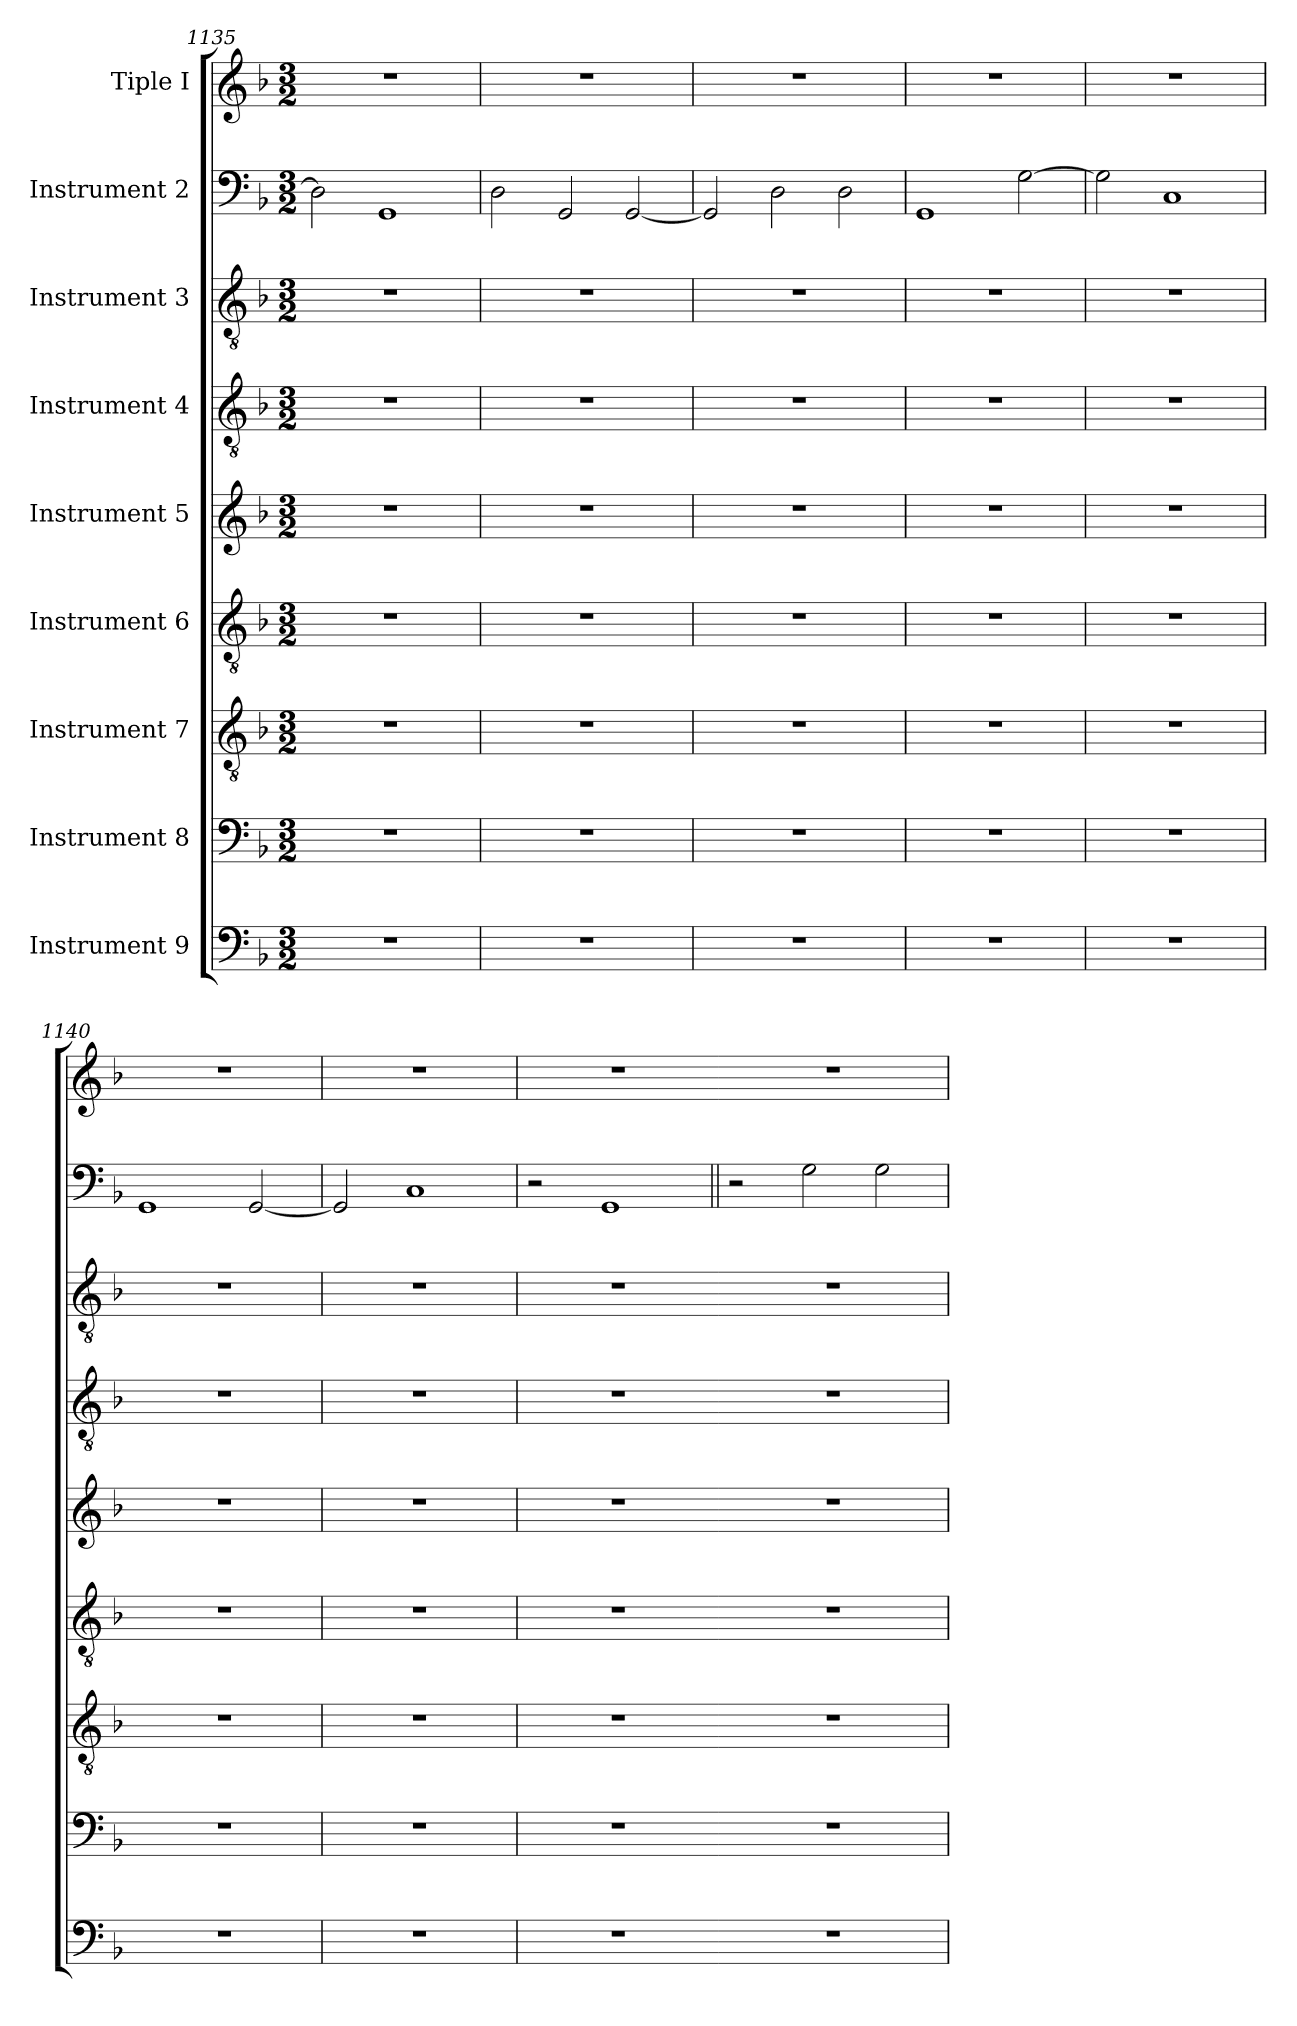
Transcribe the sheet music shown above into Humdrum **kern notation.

**kern	**kern	**kern	**kern	**kern	**kern	**kern	**kern	**text	**kern
*part9	*part8	*part7	*part6	*part5	*part4	*part3	*part2	*part2	*part1
*staff9	*staff8	*staff7	*staff6	*staff5	*staff4	*staff3	*staff2	*staff2	*staff1
*I"Instrument 9	*I"Instrument 8	*I"Instrument 7	*I"Instrument 6	*I"Instrument 5	*I"Instrument 4	*I"Instrument 3	*I"Instrument 2	*	*I"Tiple I
*clefF4	*clefF4	*clefGv2	*clefGv2	*clefG2	*clefGv2	*clefGv2	*clefF4	*	*clefG2
*k[b-]	*k[b-]	*k[b-]	*k[b-]	*k[b-]	*k[b-]	*k[b-]	*k[b-]	*	*k[b-]
*F:	*F:	*F:	*F:	*F:	*F:	*F:	*F:	*	*F:
*M3/2	*M3/2	*M3/2	*M3/2	*M3/2	*M3/2	*M3/2	*M3/2	*	*M3/2
=1135	=1135	=1135	=1135	=1135	=1135	=1135	=1135	=1135	=1135
!	!	!	!	!	!	!	!	!LO:LY:b:cj	!
1.r	1.r	1.r	1.r	1.r	1.r	1.r	2D\]	.	1.r
!	!	!	!	!	!	!	!	!LO:LY:b:cj	!
.	.	.	.	.	.	.	1GG	.	.
=1136	=1136	=1136	=1136	=1136	=1136	=1136	=1136	=1136	=1136
!	!	!	!	!	!	!	!	!LO:LY:b:cj	!
1.r	1.r	1.r	1.r	1.r	1.r	1.r	2D\	.	1.r
!	!	!	!	!	!	!	!	!LO:LY:b:cj	!
.	.	.	.	.	.	.	2GG/	.	.
!	!	!	!	!	!	!	!	!LO:LY:b:cj	!
.	.	.	.	.	.	.	[<2GG/	.	.
=1137	=1137	=1137	=1137	=1137	=1137	=1137	=1137	=1137	=1137
!	!	!	!	!	!	!	!	!LO:LY:b:cj	!
1.r	1.r	1.r	1.r	1.r	1.r	1.r	2GG/]	.	1.r
!	!	!	!	!	!	!	!	!LO:LY:b:cj	!
.	.	.	.	.	.	.	2D\	.	.
!	!	!	!	!	!	!	!	!LO:LY:b:cj	!
.	.	.	.	.	.	.	2D\	.	.
=1138	=1138	=1138	=1138	=1138	=1138	=1138	=1138	=1138	=1138
!	!	!	!	!	!	!	!	!LO:LY:b:cj	!
1.r	1.r	1.r	1.r	1.r	1.r	1.r	1GG	.	1.r
!	!	!	!	!	!	!	!	!LO:LY:b:cj	!
.	.	.	.	.	.	.	[>2G\	.	.
=1139	=1139	=1139	=1139	=1139	=1139	=1139	=1139	=1139	=1139
!	!	!	!	!	!	!	!	!LO:LY:b:cj	!
1.r	1.r	1.r	1.r	1.r	1.r	1.r	2G\]	.	1.r
!	!	!	!	!	!	!	!	!LO:LY:b:cj	!
.	.	.	.	.	.	.	1C	.	.
!!LO:LB:g=z
=1140	=1140	=1140	=1140	=1140	=1140	=1140	=1140	=1140	=1140
!	!	!	!	!	!	!	!	!LO:LY:b:cj	!
1.r	1.r	1.r	1.r	1.r	1.r	1.r	1GG	.	1.r
!	!	!	!	!	!	!	!	!LO:LY:b:cj	!
.	.	.	.	.	.	.	[<2GG/	.	.
=1141	=1141	=1141	=1141	=1141	=1141	=1141	=1141	=1141	=1141
!	!	!	!	!	!	!	!	!LO:LY:b:cj	!
1.r	1.r	1.r	1.r	1.r	1.r	1.r	2GG/]	.	1.r
!	!	!	!	!	!	!	!	!LO:LY:b:cj	!
.	.	.	.	.	.	.	1C	.	.
=1142	=1142	=1142	=1142	=1142	=1142	=1142	=1142	=1142	=1142
1.r	1.r	1.r	1.r	1.r	1.r	1.r	2r	.	1.r
!	!	!	!	!	!	!	!	!LO:LY:b:cj	!
.	.	.	.	.	.	.	1GG	.	.
=1143	=1143	=1143	=1143	=1143	=1143	=1143	=1143||	=1143	=1143
1.r	1.r	1.r	1.r	1.r	1.r	1.r	2r	.	1.r
!	!	!	!	!	!	!	!	!LO:LY:b:cj	!
.	.	.	.	.	.	.	2G\	.	.
!	!	!	!	!	!	!	!	!LO:LY:b:cj	!
.	.	.	.	.	.	.	2G\	.	.
=	=	=	=	=	=	=	=	=	=
*-	*-	*-	*-	*-	*-	*-	*-	*-	*-
